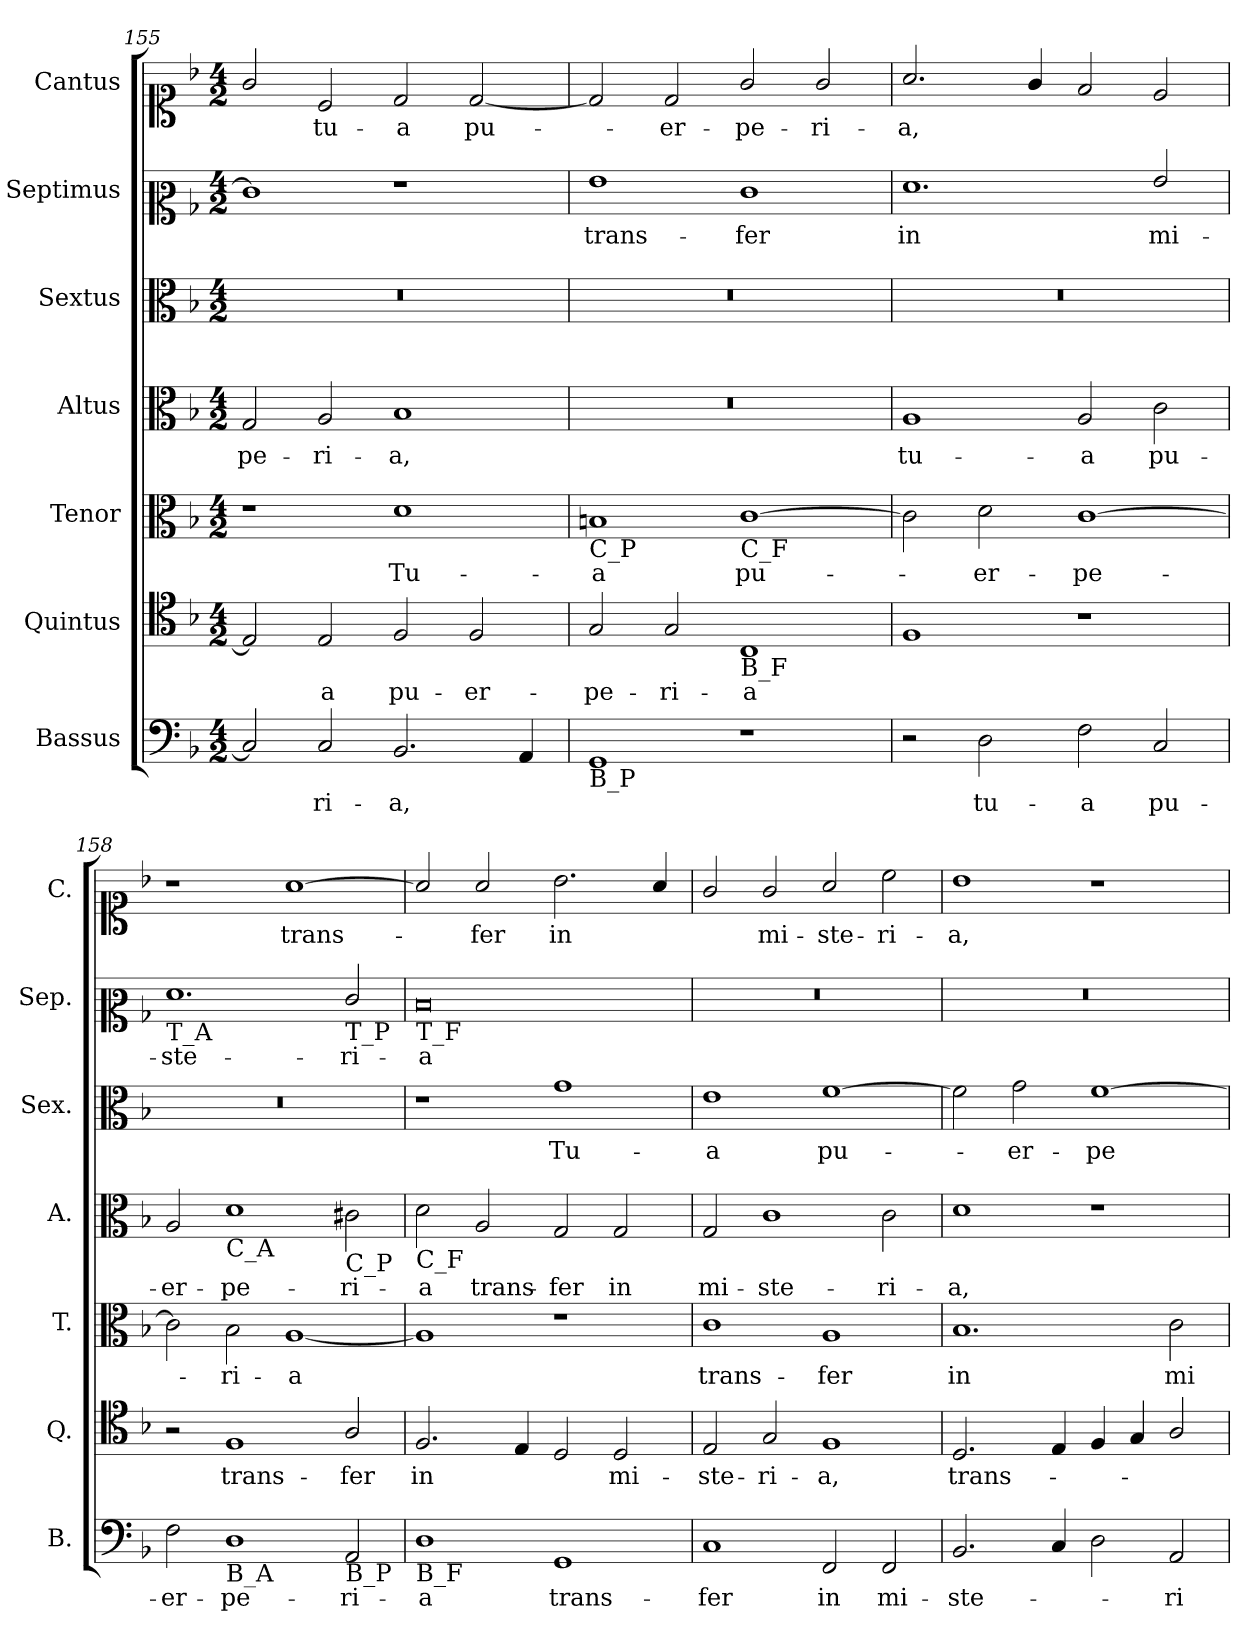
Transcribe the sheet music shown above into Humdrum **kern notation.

**kern	**text	**kern	**text	**kern	**text	**kern	**text	**kern	**text	**kern	**text	**kern	**text
*part7	*part7	*part6	*part6	*part5	*part5	*part4	*part4	*part3	*part3	*part2	*part2	*part1	*part1
*staff7	*staff7	*staff6	*staff6	*staff5	*staff5	*staff4	*staff4	*staff3	*staff3	*staff2	*staff2	*staff1	*staff1
*I"Bassus	*	*I"Quintus	*	*I"Tenor	*	*I"Altus	*	*I"Sextus	*	*I"Septimus	*	*I"Cantus	*
*I'B.	*	*I'Q.	*	*I'T.	*	*I'A.	*	*I'Sex.	*	*I'Sep.	*	*I'C.	*
*clefF4	*	*clefC4	*	*clefC3	*	*clefC3	*	*clefC3	*	*clefC2	*	*clefC1	*
*k[b-]	*	*k[b-]	*	*k[b-]	*	*k[b-]	*	*k[b-]	*	*k[b-]	*	*k[b-]	*
*F:	*	*F:	*	*F:	*	*F:	*	*F:	*	*F:	*	*F:	*
*M4/2	*	*M4/2	*	*M4/2	*	*M4/2	*	*M4/2	*	*M4/2	*	*M4/2	*
=155	=155	=155	=155	=155	=155	=155	=155	=155	=155	=155	=155	=155	=155
!	!	!	!	!	!	!	!	!LO:N:vis=1	!	!	!	!	!
2C/]	.	2E/]	.	1r	.	2G/	-pe-	0r	.	1e]	.	2g/	.
2C/	-ri-	2E/	-a	.	.	2A/	-ri-	.	.	.	.	2c/	tu-
2.BB-/	-a,	2F/	pu-	1d	Tu-	1B-	-a,	.	.	1r	.	2d/	-a
.	.	2F/	-er-	.	.	.	.	.	.	.	.	[2d/	pu-
4AA/	.	.	.	.	.	.	.	.	.	.	.	.	.
=156	=156	=156	=156	=156	=156	=156	=156	=156	=156	=156	=156	=156	=156
!	!	!	!	!LO:TX:b:t=C_P	!	!	!	!	!	!	!	!	!
!LO:TX:b:t=B_P	!	!	!	!	!	!	!	!	!	!	!	!	!
!	!	!	!	!	!	!LO:N:vis=1	!	!LO:N:vis=1	!	!	!	!	!
1GG	.	2G/	-pe-	1Bn	-a	0r	.	0r	.	1g	-trans-	2d/]	.
.	.	2G/	-ri-	.	.	.	.	.	.	.	.	2d/	-er-
!	!	!	!	!LO:TX:b:t=C_F	!	!	!	!	!	!	!	!	!
!	!	!LO:TX:b:t=B_F	!	!	!	!	!	!	!	!	!	!	!
1r	.	1C	-a	[1c	pu-	.	.	.	.	1e	-fer	2g/	-pe-
.	.	.	.	.	.	.	.	.	.	.	.	2g/	-ri-
=157	=157	=157	=157	=157	=157	=157	=157	=157	=157	=157	=157	=157	=157
!	!	!	!	!	!	!	!	!LO:N:vis=1	!	!	!	!	!
2r	.	1F	.	2c\]	.	1A	tu-	0r	.	1.f	in	2.a/	-a,
2D\	tu-	.	.	2d\	-er-	.	.	.	.	.	.	.	.
.	.	.	.	.	.	.	.	.	.	.	.	4g/	.
2F\	-a	1r	.	[1c	-pe-	2A/	-a	.	.	.	.	2f/	.
2C/	pu-	.	.	.	.	2c\	pu-	.	.	2g/	mi-	2e/	.
=158	=158	=158	=158	=158	=158	=158	=158	=158	=158	=158	=158	=158	=158
!	!	!	!	!	!	!	!	!	!	!LO:TX:b:t=T_A	!	!	!
!	!	!	!	!	!	!	!	!LO:N:vis=1	!	!	!	!	!
2F\	-er-	2r	.	2c\]	.	2A/	-er-	0r	.	1.f	-ste-	1r	.
!	!	!	!	!	!	!LO:TX:b:t=C_A	!	!	!	!	!	!	!
!LO:TX:b:t=B_A	!	!	!	!	!	!	!	!	!	!	!	!	!
1D	-pe-	1F	trans-	2B-\	-ri-	1d	-pe-	.	.	.	.	.	.
.	.	.	.	[1A	-a	.	.	.	.	.	.	[1a	trans-
!	!	!	!	!	!	!	!	!	!	!LO:TX:b:t=T_P	!	!	!
!	!	!	!	!	!	!LO:TX:b:t=C_P	!	!	!	!	!	!	!
!LO:TX:b:t=B_P	!	!	!	!	!	!	!	!	!	!	!	!	!
2AA/	-ri-	2A/	-fer	.	.	2c#X\	-ri-	.	.	2e/	-ri-	.	.
=159	=159	=159	=159	=159	=159	=159	=159	=159	=159	=159	=159	=159	=159
!	!	!	!	!	!	!	!	!	!	!LO:TX:b:t=T_F	!	!	!
!	!	!	!	!	!	!LO:TX:b:t=C_F	!	!	!	!	!	!	!
!LO:TX:b:t=B_F	!	!	!	!	!	!	!	!	!	!	!	!	!
1D	-a	2.F/	in	1A]	.	2d\	-a	1r	.	0d	-a	2a/]	.
.	.	.	.	.	.	2A/	trans-	.	.	.	.	2a/	-fer
.	.	4E/	.	.	.	.	.	.	.	.	.	.	.
1GG	trans-	2D/	.	1r	.	2G/	-fer	1g	Tu-	.	.	2.b-\	in
.	.	2D/	mi-	.	.	2G/	in	.	.	.	.	.	.
.	.	.	.	.	.	.	.	.	.	.	.	4a/	.
=160	=160	=160	=160	=160	=160	=160	=160	=160	=160	=160	=160	=160	=160
!	!	!	!	!	!	!	!	!	!	!LO:N:vis=1	!	!	!
1C	-fer	2E/	-ste-	1c	trans-	2G/	mi-	1e	-a	0r	.	2g/	.
.	.	2G/	-ri-	.	.	1c	-ste-	.	.	.	.	2g/	mi-
2FF/	in	1F	-a,	1A	-fer	.	.	[1f	pu-	.	.	2a/	-ste-
2FF/	mi-	.	.	.	.	2c\	-ri-	.	.	.	.	2cc\	-ri-
=161	=161	=161	=161	=161	=161	=161	=161	=161	=161	=161	=161	=161	=161
!	!	!	!	!	!	!	!	!	!	!LO:N:vis=1	!	!	!
2.BB-/	-ste-	2.D/	trans-	1.B-	in	1d	-a,	2f\]	.	0r	.	1b-	-a,
.	.	.	.	.	.	.	.	2g\	-er-	.	.	.	.
4C/	.	4E/	.	.	.	.	.	.	.	.	.	.	.
2D\	.	4F/	.	.	.	1r	.	[1f	-pe-	.	.	1r	.
.	.	4G/	.	.	.	.	.	.	.	.	.	.	.
2AA/	-ri-	2A/	.	2c\	mi-	.	.	.	.	.	.	.	.
=	=	=	=	=	=	=	=	=	=	=	=	=	=
*-	*-	*-	*-	*-	*-	*-	*-	*-	*-	*-	*-	*-	*-
